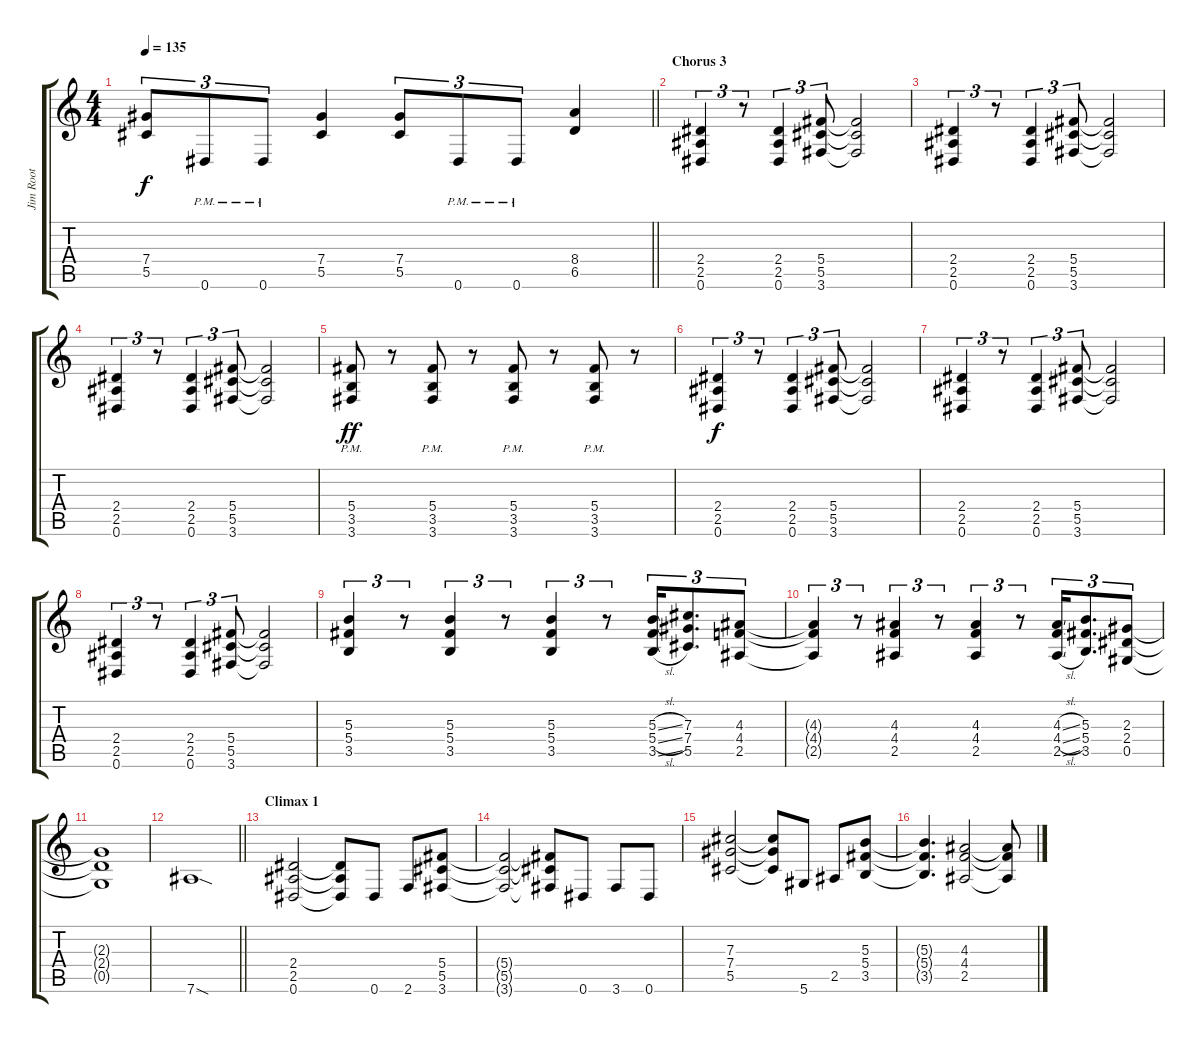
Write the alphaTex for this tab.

\track ("Jim Root" "Jim Root") {instrument distortionguitar}
\staff {score tabs}
\tuning (Eb4 Bb3 Gb3 Db3 Ab2 Eb2) {hide}
\ts (4 4)
\tempo 135
\clef g2
\barLineRight lightlight
\ks c
(7.4 5.5).8{tu (3 2) dy f} 0.6{pm}.8{tu (3 2)} 0.6{pm}.8{tu (3 2)} (7.4 5.5).4 (7.4 5.5).8{tu (3 2)} 0.6{pm}.8{tu (3 2)} 0.6{pm}.8{tu (3 2)} (8.4 6.5).4 |
\section ("" "Chorus 3")
(2.4 2.5 0.6).4{tu (3 2)} r.8{tu (3 2)} (2.4 2.5 0.6).4{tu (3 2)} (5.4 5.5 3.6).8{tu (3 2)} (5.4{t} 5.5{t} 3.6{t}).2 |
(2.4 2.5 0.6).4{tu (3 2)} r.8{tu (3 2)} (2.4 2.5 0.6).4{tu (3 2)} (5.4 5.5 3.6).8{tu (3 2)} (5.4{t} 5.5{t} 3.6{t}).2 |
(2.4 2.5 0.6).4{tu (3 2)} r.8{tu (3 2)} (2.4 2.5 0.6).4{tu (3 2)} (5.4 5.5 3.6).8{tu (3 2)} (5.4{t} 5.5{t} 3.6{t}).2 |
(5.4{pm} 3.5{pm} 3.6{pm}).8{dy ff} r.8 (5.4{pm} 3.5{pm} 3.6{pm}).8 r.8 (5.4{pm} 3.5{pm} 3.6{pm}).8 r.8 (5.4{pm} 3.5{pm} 3.6{pm}).8 r.8 |
(2.4 2.5 0.6).4{tu (3 2) dy f} r.8{tu (3 2)} (2.4 2.5 0.6).4{tu (3 2)} (5.4 5.5 3.6).8{tu (3 2)} (5.4{t} 5.5{t} 3.6{t}).2 |
(2.4 2.5 0.6).4{tu (3 2)} r.8{tu (3 2)} (2.4 2.5 0.6).4{tu (3 2)} (5.4 5.5 3.6).8{tu (3 2)} (5.4{t} 5.5{t} 3.6{t}).2 |
(2.4 2.5 0.6).4{tu (3 2)} r.8{tu (3 2)} (2.4 2.5 0.6).4{tu (3 2)} (5.4 5.5 3.6).8{tu (3 2)} (5.4{t} 5.5{t} 3.6{t}).2 |
(5.3 5.4 3.5).4{tu (3 2)} r.8{tu (3 2)} (5.3 5.4 3.5).4{tu (3 2)} r.8{tu (3 2)} (5.3 5.4 3.5).4{tu (3 2)} r.8{tu (3 2)} (5.3{sl} 5.4{sl} 3.5{sl}).16{tu (3 2)} (7.3 7.4 5.5).8{d tu (3 2)} (4.3 4.4 2.5).8{tu (3 2)} |
(4.3{t} 4.4{t} 2.5{t}).4{tu (3 2)} r.8{tu (3 2)} (4.3 4.4 2.5).4{tu (3 2)} r.8{tu (3 2)} (4.3 4.4 2.5).4{tu (3 2)} r.8{tu (3 2)} (4.3{sl} 4.4{sl} 2.5{sl}).16{tu (3 2)} (5.3 5.4 3.5).8{d tu (3 2)} (2.3 2.4 0.5).8{tu (3 2)} |
(2.3{t} 2.4{t} 0.5{t}).1 |
\barLineRight lightlight
7.6{sod}.1 |
\section ("" "Climax 1")
(2.4 2.5 0.6).2 (2.4{t} 2.5{t} 0.6{t}).8 0.6.8 2.6.8 (5.4 5.5 3.6).8 |
(5.4{t} 5.5{t} 3.6{t}).2 (5.4{t} 5.5{t} 3.6{t}).8 0.6.8 3.6.8 0.6.8 |
(7.3 7.4 5.5).2 (7.3{t} 7.4{t} 5.5{t}).8 5.6.8 2.5.8 (5.3 5.4 3.5).8 |
(5.3{t} 5.4{t} 3.5{t}).4{d} (4.3 4.4 2.5).2 (4.3{t} 4.4{t} 2.5{t}).8
